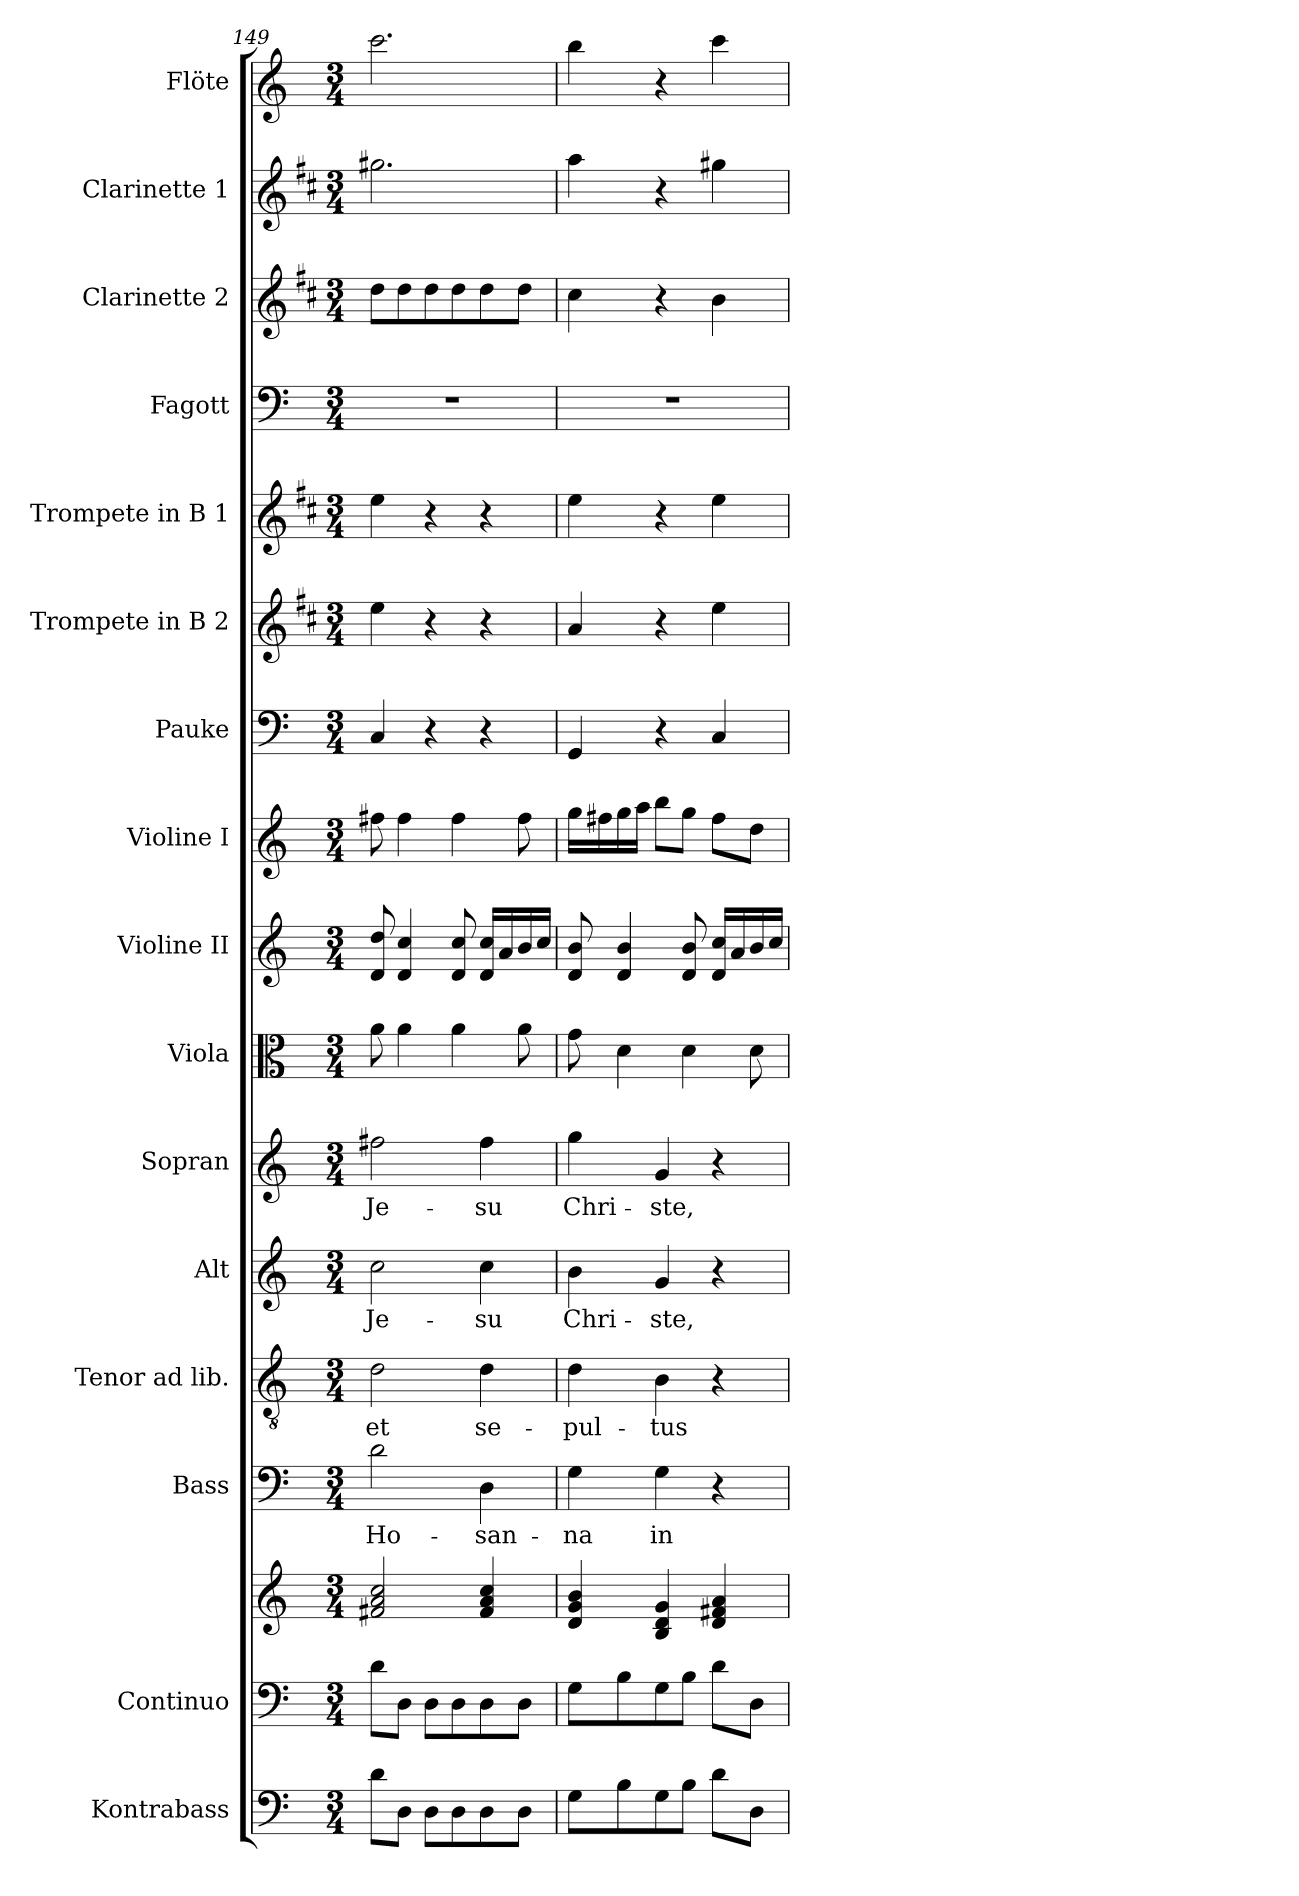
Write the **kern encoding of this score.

**kern	**kern	**kern	**kern	**text	**kern	**text	**kern	**text	**kern	**text	**kern	**kern	**kern	**kern	**kern	**kern	**kern	**kern	**kern	**kern
*part16	*part15	*part15	*part14	*part14	*part13	*part13	*part12	*part12	*part11	*part11	*part10	*part9	*part8	*part7	*part6	*part5	*part4	*part3	*part2	*part1
*staff17	*staff16	*staff15	*staff14	*staff14	*staff13	*staff13	*staff12	*staff12	*staff11	*staff11	*staff10	*staff9	*staff8	*staff7	*staff6	*staff5	*staff4	*staff3	*staff2	*staff1
*I"Kontrabass	*I"Continuo	*	*I"Bass	*	*I"Tenor ad lib.	*	*I"Alt	*	*I"Sopran	*	*I"Viola	*I"Violine II	*I"Violine I	*I"Pauke	*I"Trompete in B 2	*I"Trompete in B 1	*I"Fagott	*I"Clarinette 2	*I"Clarinette 1	*I"Flöte
*I'Kb.	*I'cont.	*	*I'B	*	*I'T	*	*I'A	*	*I'S	*	*I'Vla.	*I'Vl. II	*I'Vl. I	*I'Pk.	*	*	*I'Fg.	*I'Cl. 2	*I'Cl. 1	*I'Fl.
*clefF4	*clefF4	*clefG2	*clefF4	*	*clefGv2	*	*clefG2	*	*clefG2	*	*clefC3	*clefG2	*clefG2	*clefF4	*clefG2	*clefG2	*clefF4	*clefG2	*clefG2	*clefG2
*ITrd7c12	*	*	*	*	*	*	*	*	*	*	*	*	*	*	*ITrd1c2	*ITrd1c2	*	*ITrd1c2	*ITrd1c2	*
*k[]	*k[]	*k[]	*k[]	*	*k[]	*	*k[]	*	*k[]	*	*k[]	*k[]	*k[]	*k[]	*k[]	*k[]	*k[]	*k[]	*k[]	*k[]
*C:	*C:	*C:	*C:	*	*C:	*	*C:	*	*C:	*	*C:	*C:	*C:	*C:	*C:	*C:	*C:	*C:	*C:	*C:
*M3/4	*M3/4	*M3/4	*M3/4	*	*M3/4	*	*M3/4	*	*M3/4	*	*M3/4	*M3/4	*M3/4	*M3/4	*M3/4	*M3/4	*M3/4	*M3/4	*M3/4	*M3/4
=149	=149	=149	=149	=149	=149	=149	=149	=149	=149	=149	=149	=149	=149	=149	=149	=149	=149	=149	=149	=149
!	!	!	!	!LO:LY:b	!	!LO:LY:b	!	!LO:LY:b	!	!LO:LY:b	!	!	!	!	!	!	!	!	!	!
8D\L	8d\L	2f#X/ 2a/ 2cc/	2d\	Ho-	2d\	et	2cc\	Je-	2ff#X\	Je-	8a\	8d/ 8dd/	8ff#X\	4C/	4dd\	4dd\	2.r	8cc\L	2.ff#X\	2.ccc\
8DD\J	8D\J	.	.	.	.	.	.	.	.	.	4a\	4d/ 4cc/	4ff#\	.	.	.	.	8cc\	.	.
8DD\L	8D\L	.	.	.	.	.	.	.	.	.	.	.	.	4r	4r	4r	.	8cc\	.	.
8DD\	8D\	.	.	.	.	.	.	.	.	.	4a\	8d/ 8cc/	4ff#\	.	.	.	.	8cc\	.	.
!	!	!	!	!LO:LY:b	!	!LO:LY:b	!	!LO:LY:b	!	!LO:LY:b	!	!	!	!	!	!	!	!	!	!
8DD\	8D\	4f#/ 4a/ 4cc/	4D\	-san-	4d\	se-	4cc\	-su	4ff#\	-su	.	16d/ 16cc/LL	.	4r	4r	4r	.	8cc\	.	.
.	.	.	.	.	.	.	.	.	.	.	.	16a/	.	.	.	.	.	.	.	.
8DD\J	8D\J	.	.	.	.	.	.	.	.	.	8a\	16b/	8ff#\	.	.	.	.	8cc\J	.	.
.	.	.	.	.	.	.	.	.	.	.	.	16cc/JJ	.	.	.	.	.	.	.	.
=150	=150	=150	=150	=150	=150	=150	=150	=150	=150	=150	=150	=150	=150	=150	=150	=150	=150	=150	=150	=150
!	!	!	!	!LO:LY:b	!	!LO:LY:b	!	!LO:LY:b	!	!LO:LY:b	!	!	!	!	!	!	!	!	!	!
8GG\L	8G\L	4d/ 4g/ 4b/	4G\	-na	4d\	-pul-	4b\	Chri-	4gg\	Chri-	8g\	8d/ 8b/	16gg\LL	4GG/	4g/	4dd\	2.r	4b\	4gg\	4bb\
.	.	.	.	.	.	.	.	.	.	.	.	.	16ff#X\	.	.	.	.	.	.	.
8BB\	8B\	.	.	.	.	.	.	.	.	.	4d\	4d/ 4b/	16gg\	.	.	.	.	.	.	.
.	.	.	.	.	.	.	.	.	.	.	.	.	16aa\JJ	.	.	.	.	.	.	.
!	!	!	!	!LO:LY:b	!	!LO:LY:b	!	!LO:LY:b	!	!LO:LY:b	!	!	!	!	!	!	!	!	!	!
8GG\	8G\	4B/ 4d/ 4g/	4G\	in	4B\	-tus	4g/	-ste,	4g/	-ste,	.	.	8bb\L	4r	4r	4r	.	4r	4r	4r
8BB\J	8B\J	.	.	.	.	.	.	.	.	.	4d\	8d/ 8b/	8gg\J	.	.	.	.	.	.	.
8D\L	8d\L	4d/ 4f#X/ 4a/	4r	.	4r	.	4r	.	4r	.	.	16d/ 16cc/LL	8ff#\L	4C/	4dd\	4dd\	.	4a\	4ff#X\	4ccc\
.	.	.	.	.	.	.	.	.	.	.	.	16a/	.	.	.	.	.	.	.	.
8DD\J	8D\J	.	.	.	.	.	.	.	.	.	8d\	16b/	8dd\J	.	.	.	.	.	.	.
.	.	.	.	.	.	.	.	.	.	.	.	16cc/JJ	.	.	.	.	.	.	.	.
=	=	=	=	=	=	=	=	=	=	=	=	=	=	=	=	=	=	=	=	=
*-	*-	*-	*-	*-	*-	*-	*-	*-	*-	*-	*-	*-	*-	*-	*-	*-	*-	*-	*-	*-
